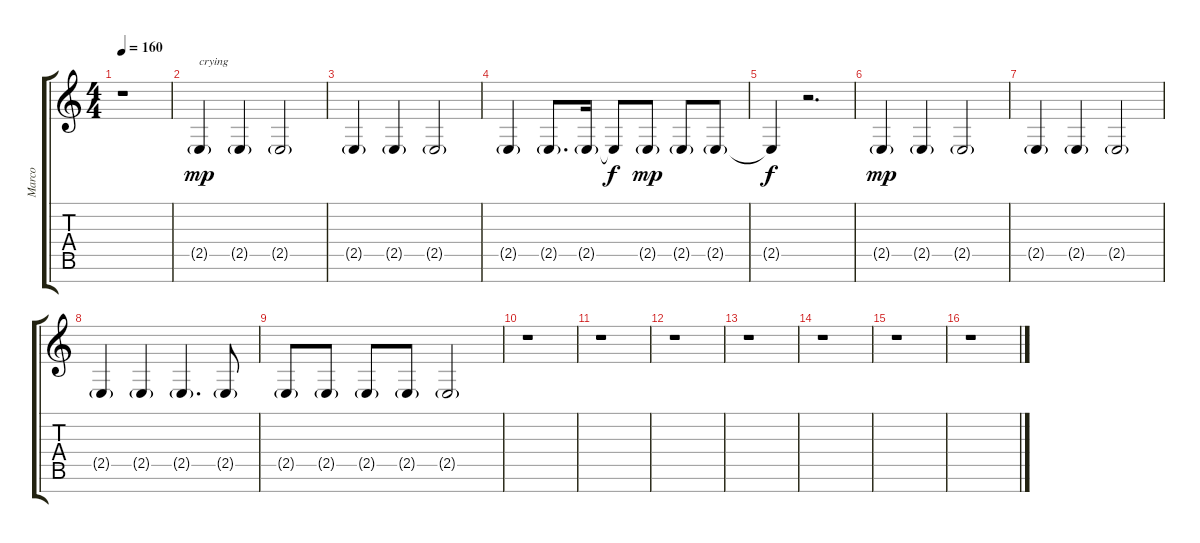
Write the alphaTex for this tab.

\track ("Marco" "Marco") {instrument lead6voice}
\staff {score tabs}
\tuning (B4 E4 B3 G3 D3 A2 C2) {hide}
\ts (4 4)
\tempo 160
\clef g2
\ks c
r.1{dy f} |
2.5{g}.4{txt "crying" dy mp} 2.5{g}.4 2.5{g}.2 |
2.5{g}.4 2.5{g}.4 2.5{g}.2 |
2.5{g}.4 2.5{g}.8{d} 2.5{g}.16 2.5{t}.8{dy f} 2.5{g}.8{dy mp} 2.5{g}.8 2.5{g}.8 |
2.5{t}.4{dy f} r.2{d} |
2.5{g}.4{dy mp} 2.5{g}.4 2.5{g}.2 |
2.5{g}.4 2.5{g}.4 2.5{g}.2 |
2.5{g}.4 2.5{g}.4 2.5{g}.4{d} 2.5{g}.8 |
2.5{g}.8 2.5{g}.8 2.5{g}.8 2.5{g}.8 2.5{g}.2 |
r.1 |
r.1 |
r.1 |
r.1 |
r.1 |
r.1 |
r.1
